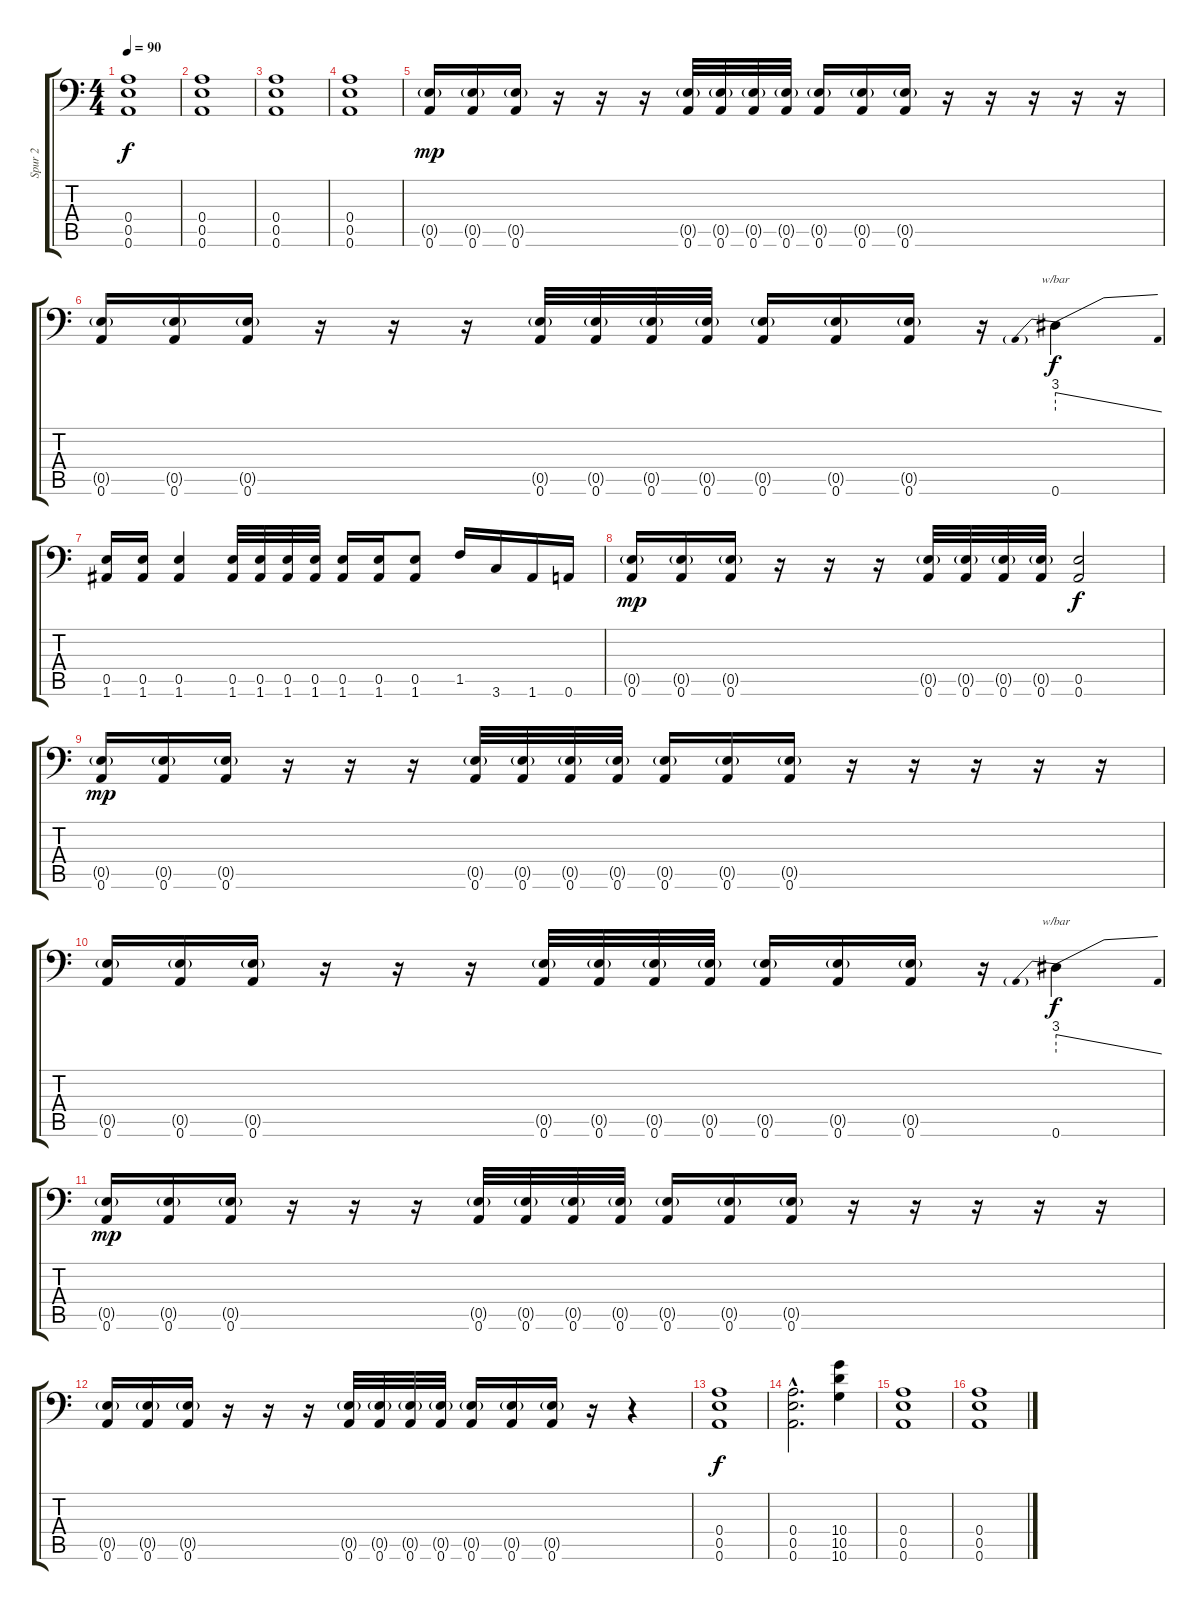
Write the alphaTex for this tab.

\track ("Spur 2" "Spur 2") {instrument distortionguitar}
\staff {score tabs}
\tuning (B3 Gb3 D3 A2 E2 A1) {hide}
\ts (4 4)
\tempo 90
\clef f4
\ks c
(0.4 0.5 0.6).1{dy f instrument distortionguitar} |
(0.4 0.5 0.6).1 |
(0.4 0.5 0.6).1 |
(0.4 0.5 0.6).1 |
(0.5{g} 0.6).16{dy mp} (0.5{g} 0.6).16 (0.5{g} 0.6).16 r.16 r.16 r.16 (0.5{g} 0.6).32 (0.5{g} 0.6).32 (0.5{g} 0.6).32 (0.5{g} 0.6).32 (0.5{g} 0.6).16 (0.5{g} 0.6).16 (0.5{g} 0.6).16 r.16 r.16 r.16 r.16 r.16 |
(0.5{g} 0.6).16 (0.5{g} 0.6).16 (0.5{g} 0.6).16 r.16 r.16 r.16 (0.5{g} 0.6).32 (0.5{g} 0.6).32 (0.5{g} 0.6).32 (0.5{g} 0.6).32 (0.5{g} 0.6).16 (0.5{g} 0.6).16 (0.5{g} 0.6).16 r.16 0.6.4{tbe (predivedive default 0 12 60 0) dy f} |
(0.5 1.6).16 (0.5 1.6).16 (0.5 1.6).4 (0.5 1.6).32 (0.5 1.6).32 (0.5 1.6).32 (0.5 1.6).32 (0.5 1.6).16 (0.5 1.6).16 (0.5 1.6).8 1.5.16 3.6.16 1.6.16 0.6.16 |
(0.5{g} 0.6).16{dy mp} (0.5{g} 0.6).16 (0.5{g} 0.6).16 r.16 r.16 r.16 (0.5{g} 0.6).32 (0.5{g} 0.6).32 (0.5{g} 0.6).32 (0.5{g} 0.6).32 (0.5 0.6).2{dy f} |
(0.5{g} 0.6).16{dy mp} (0.5{g} 0.6).16 (0.5{g} 0.6).16 r.16 r.16 r.16 (0.5{g} 0.6).32 (0.5{g} 0.6).32 (0.5{g} 0.6).32 (0.5{g} 0.6).32 (0.5{g} 0.6).16 (0.5{g} 0.6).16 (0.5{g} 0.6).16 r.16 r.16 r.16 r.16 r.16 |
(0.5{g} 0.6).16 (0.5{g} 0.6).16 (0.5{g} 0.6).16 r.16 r.16 r.16 (0.5{g} 0.6).32 (0.5{g} 0.6).32 (0.5{g} 0.6).32 (0.5{g} 0.6).32 (0.5{g} 0.6).16 (0.5{g} 0.6).16 (0.5{g} 0.6).16 r.16 0.6.4{tbe (predivedive default 0 12 60 0) dy f} |
(0.5{g} 0.6).16{dy mp} (0.5{g} 0.6).16 (0.5{g} 0.6).16 r.16 r.16 r.16 (0.5{g} 0.6).32 (0.5{g} 0.6).32 (0.5{g} 0.6).32 (0.5{g} 0.6).32 (0.5{g} 0.6).16 (0.5{g} 0.6).16 (0.5{g} 0.6).16 r.16 r.16 r.16 r.16 r.16 |
(0.5{g} 0.6).16 (0.5{g} 0.6).16 (0.5{g} 0.6).16 r.16 r.16 r.16 (0.5{g} 0.6).32 (0.5{g} 0.6).32 (0.5{g} 0.6).32 (0.5{g} 0.6).32 (0.5{g} 0.6).16 (0.5{g} 0.6).16 (0.5{g} 0.6).16 r.16 r.4 |
(0.4 0.5 0.6).1{dy f} |
(0.4{hac} 0.5{hac} 0.6{hac}).2{d} (10.4 10.5 10.6).4 |
(0.4 0.5 0.6).1 |
(0.4 0.5 0.6).1
